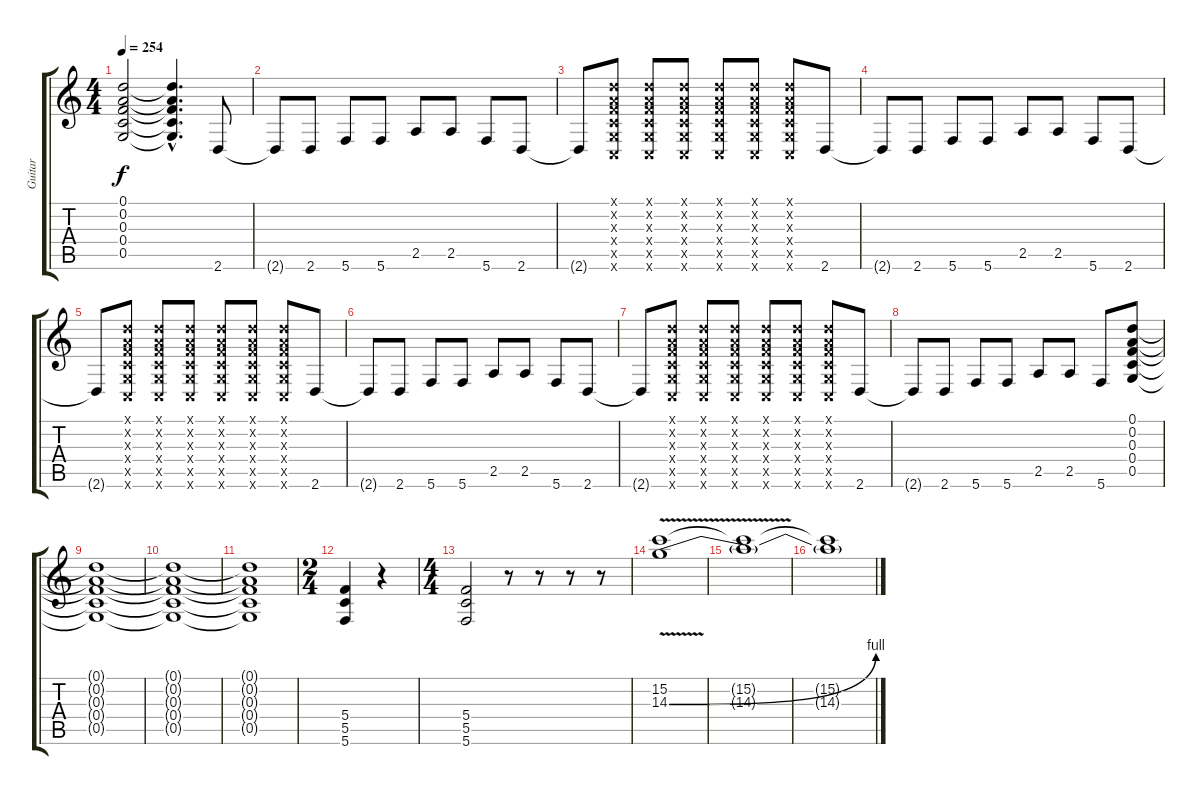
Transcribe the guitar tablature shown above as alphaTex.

\track ("Guitar" "Guitar") {instrument distortionguitar}
\staff {score tabs}
\tuning (D4 A3 F3 C3 G2 C2) {hide}
\ts (4 4)
\tempo 254
\clef g2
\ks c
(0.1{t} 0.2{t} 0.3{t} 0.4{t} 0.5{t}).2{dy f} (0.1{hac t} 0.2{hac t} 0.3{hac t} 0.4{hac t} 0.5{hac t}).4{d} 2.6.8 |
2.6{t}.8 2.6.8 5.6.8 5.6.8 2.5.8 2.5.8 5.6.8 2.6.8 |
2.6{t}.8 (0.1{x} 0.2{x} 0.3{x} 0.4{x} 0.5{x} 0.6{x}).8 (0.1{x} 0.2{x} 0.3{x} 0.4{x} 0.5{x} 0.6{x}).8 (0.1{x} 0.2{x} 0.3{x} 0.4{x} 0.5{x} 0.6{x}).8 (0.1{x} 0.2{x} 0.3{x} 0.4{x} 0.5{x} 0.6{x}).8 (0.1{x} 0.2{x} 0.3{x} 0.4{x} 0.5{x} 0.6{x}).8 (0.1{x} 0.2{x} 0.3{x} 0.4{x} 0.5{x} 0.6{x}).8 2.6.8 |
2.6{t}.8 2.6.8 5.6.8 5.6.8 2.5.8 2.5.8 5.6.8 2.6.8 |
2.6{t}.8 (0.1{x} 0.2{x} 0.3{x} 0.4{x} 0.5{x} 0.6{x}).8 (0.1{x} 0.2{x} 0.3{x} 0.4{x} 0.5{x} 0.6{x}).8 (0.1{x} 0.2{x} 0.3{x} 0.4{x} 0.5{x} 0.6{x}).8 (0.1{x} 0.2{x} 0.3{x} 0.4{x} 0.5{x} 0.6{x}).8 (0.1{x} 0.2{x} 0.3{x} 0.4{x} 0.5{x} 0.6{x}).8 (0.1{x} 0.2{x} 0.3{x} 0.4{x} 0.5{x} 0.6{x}).8 2.6.8 |
2.6{t}.8 2.6.8 5.6.8 5.6.8 2.5.8 2.5.8 5.6.8 2.6.8 |
2.6{t}.8 (0.1{x} 0.2{x} 0.3{x} 0.4{x} 0.5{x} 0.6{x}).8 (0.1{x} 0.2{x} 0.3{x} 0.4{x} 0.5{x} 0.6{x}).8 (0.1{x} 0.2{x} 0.3{x} 0.4{x} 0.5{x} 0.6{x}).8 (0.1{x} 0.2{x} 0.3{x} 0.4{x} 0.5{x} 0.6{x}).8 (0.1{x} 0.2{x} 0.3{x} 0.4{x} 0.5{x} 0.6{x}).8 (0.1{x} 0.2{x} 0.3{x} 0.4{x} 0.5{x} 0.6{x}).8 2.6.8 |
2.6{t}.8 2.6.8 5.6.8 5.6.8 2.5.8 2.5.8 5.6.8 (0.1 0.2 0.3 0.4 0.5).8 |
(0.1{t} 0.2{t} 0.3{t} 0.4{t} 0.5{t}).1 |
(0.1{t} 0.2{t} 0.3{t} 0.4{t} 0.5{t}).1 |
(0.1{t} 0.2{t} 0.3{t} 0.4{t} 0.5{t}).1 |
\ts (2 4)
(5.4 5.5 5.6).4 r.4 |
\ts (4 4)
(5.4 5.5 5.6).2 r.8 r.8 r.8 r.8 |
(15.2 14.3{be (bend 0 0 60 4) v}).1 |
(15.2{t} 14.3{t}).1 |
(15.2{t} 14.3{t}).1
